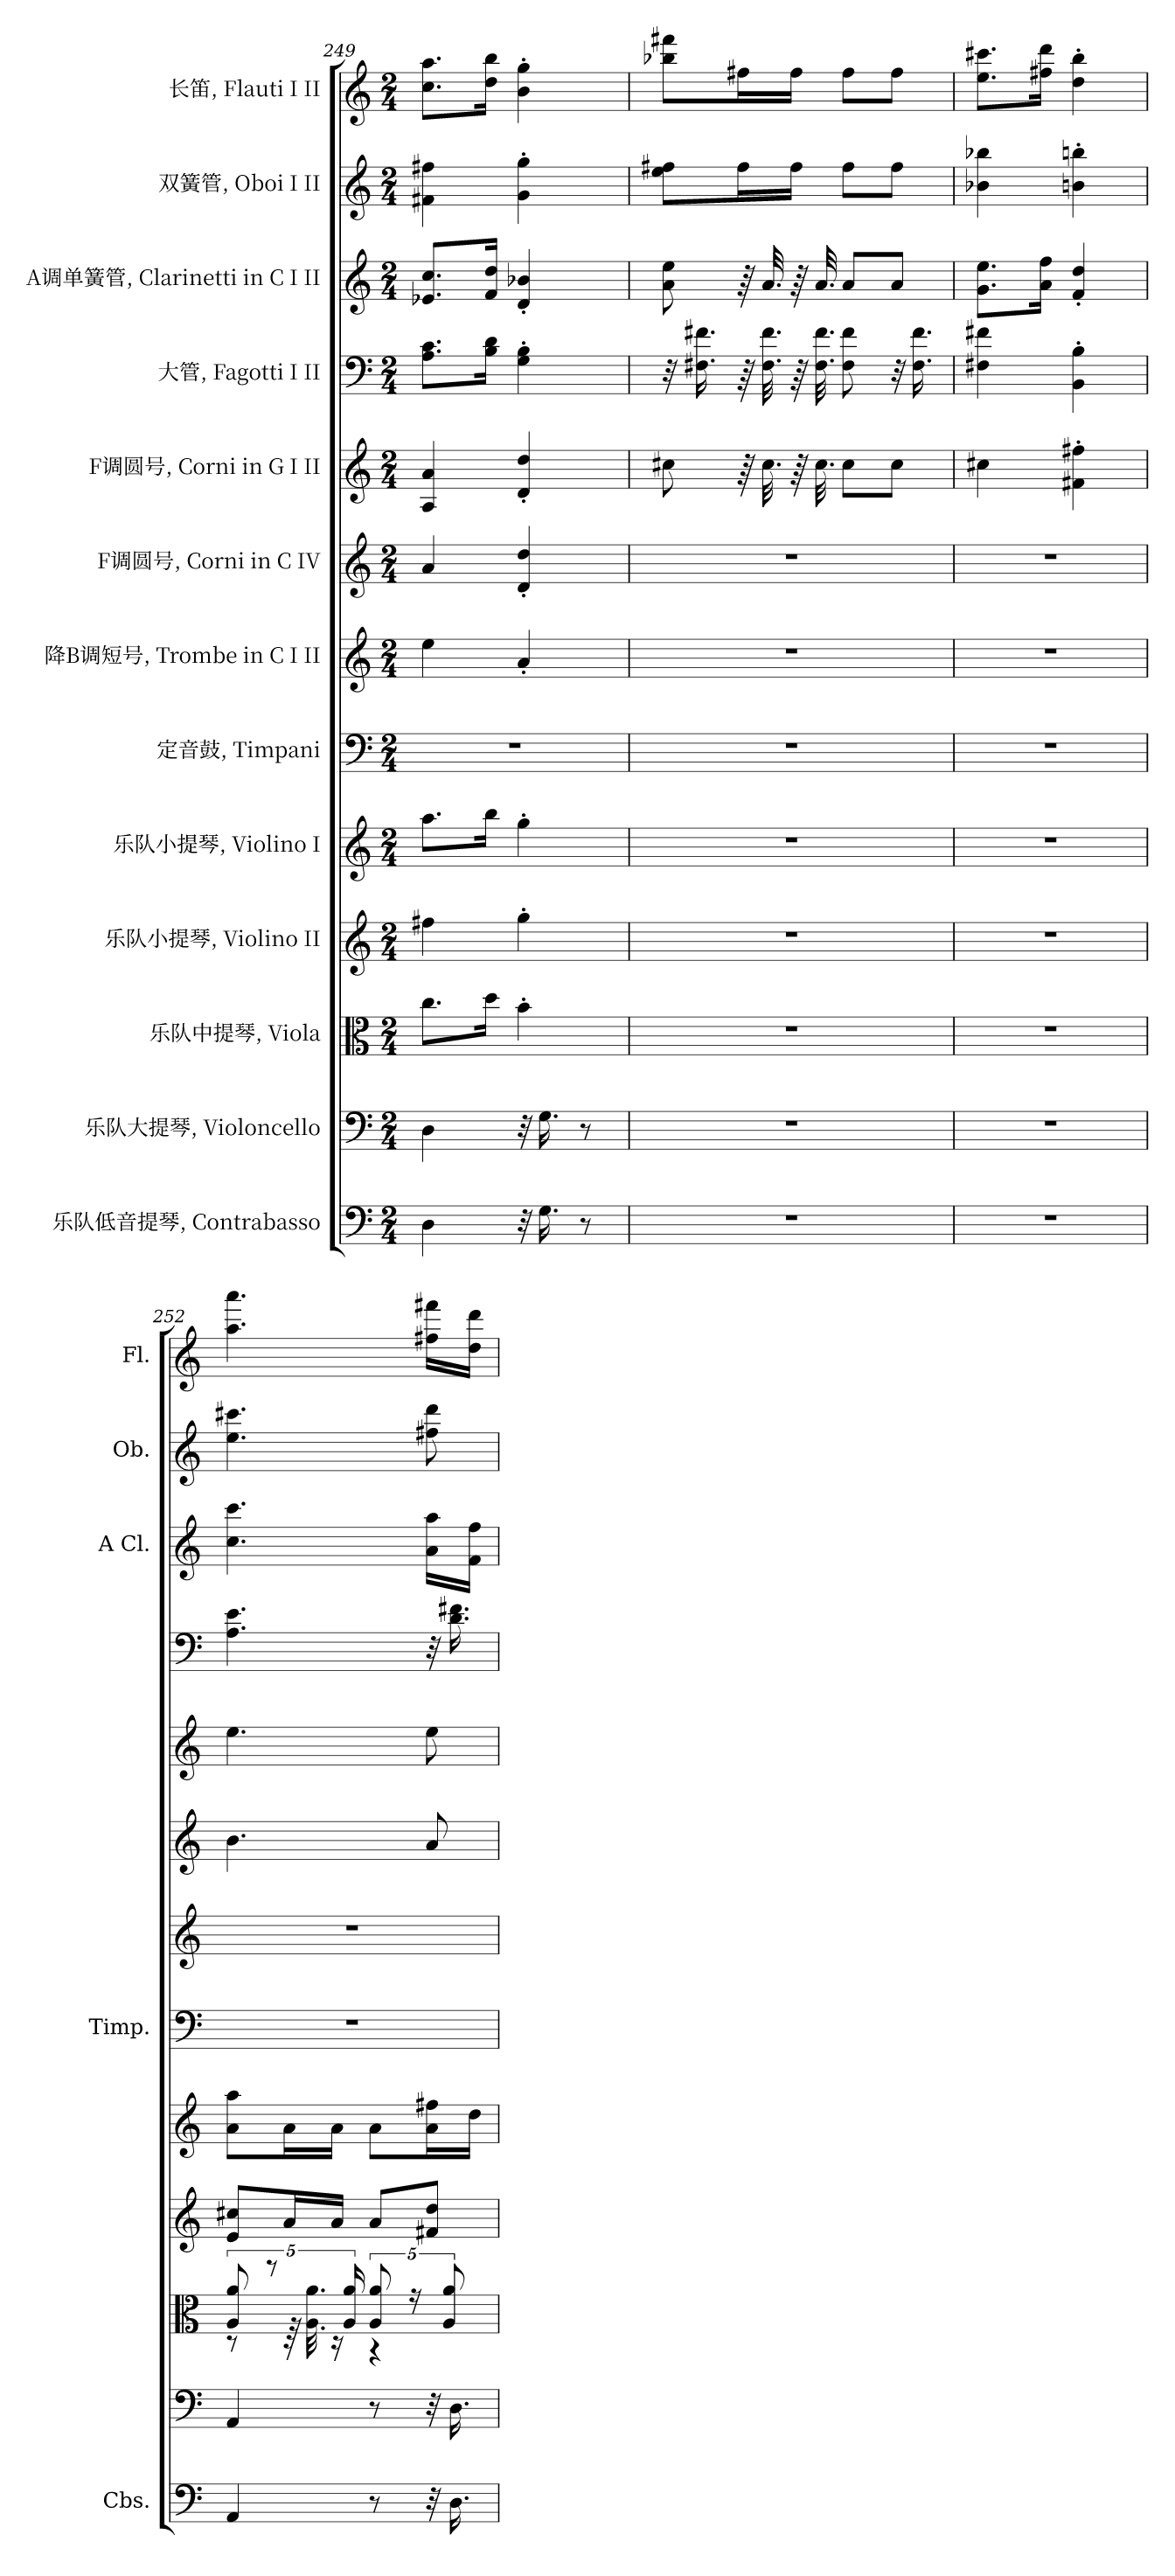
**kern	**kern	**kern	**kern	**kern	**kern	**kern	**kern	**kern	**kern	**kern	**kern	**kern
*part13	*part12	*part11	*part10	*part9	*part8	*part7	*part6	*part5	*part4	*part3	*part2	*part1
*staff13	*staff12	*staff11	*staff10	*staff9	*staff8	*staff7	*staff6	*staff5	*staff4	*staff3	*staff2	*staff1
*I"乐队低音提琴, Contrabasso	*I"乐队大提琴, Violoncello	*I"乐队中提琴, Viola	*I"乐队小提琴, Violino II	*I"乐队小提琴, Violino I	*I"定音鼓, Timpani	*I"降B调短号, Trombe in C I II	*I"F调圆号, Corni in C IV	*I"F调圆号, Corni in G I II	*I"大管, Fagotti I II	*I"A调单簧管, Clarinetti in C I II	*I"双簧管, Oboi I II	*I"长笛, Flauti I II
*I'Cbs.	*	*	*	*	*I'Timp.	*	*	*	*	*I'A Cl.	*I'Ob.	*I'Fl.
*clefF4	*clefF4	*clefC3	*clefG2	*clefG2	*clefF4	*clefG2	*clefG2	*clefG2	*clefF4	*clefG2	*clefG2	*clefG2
*ITrd7c12	*	*	*	*	*	*ITrd1c2	*ITrd4c7	*ITrd4c7	*	*ITrd2c3	*	*
*k[]	*k[]	*k[]	*k[]	*k[]	*k[]	*k[b-e-]	*k[b-]	*k[b-]	*k[]	*k[f#c#g#]	*k[]	*k[]
*M2/4	*M2/4	*M2/4	*M2/4	*M2/4	*M2/4	*M2/4	*M2/4	*M2/4	*M2/4	*M2/4	*M2/4	*M2/4
*MM128	*MM128	*MM128	*MM128	*MM128	*MM128	*MM128	*MM128	*MM128	*MM128	*MM128	*MM128	*MM128
=249	=249	=249	=249	=249	=249	=249	=249	=249	=249	=249	=249	=249
4DD\	4D\	8.cc\L	4ff#X\	8.aa\L	2r	4dd\	4d/	4D/ 4d/	8.A\ 8.c\L	8.cn/ 8.a/L	4f#X\ 4ff#X\	8.cc\ 8.aa\L
.	.	16dd\Jk	.	16bb\Jk	.	.	.	.	16B\ 16d\Jk	16d/ 16b/Jk	.	16dd\ 16bb\Jk
*	*	*	*	*	*	*	*	*	*	*	*	*MM135
32r	32r	4b'\	4gg'\	4gg'\	.	4g'/	4G/' 4g/'	4G/' 4g/'	4G\' 4B\'	4B/' 4gn/'	4g\' 4gg\'	4b\' 4gg\'
16.GG\	16.G\	.	.	.	.	.	.	.	.	.	.	.
8r	8r	.	.	.	.	.	.	.	.	.	.	.
!!LO:PB:g=z
=250	=250	=250	=250	=250	=250	=250	=250	=250	=250	=250	=250	=250
*	*	*	*	*	*	*	*	*	*	*	*	*MM128
2r	2r	2r	2r	2r	2r	2r	2r	8f#X\	32r	8f#\ 8cc#\	8ee\ 8ff#X\L	8bb-X\ 8fff#X\L
.	.	.	.	.	.	.	.	.	16.F#X\ 16.f#X\	.	.	.
.	.	.	.	.	.	.	.	64r	64r	64r	16ff#\L	16ff#X\L
.	.	.	.	.	.	.	.	32.f#\	32.F#\ 32.f#\	32.f#/	.	.
.	.	.	.	.	.	.	.	64r	64r	64r	16ff#\JJ	16ff#\JJ
.	.	.	.	.	.	.	.	32.f#\	32.F#\ 32.f#\	32.f#/	.	.
*	*	*	*	*	*	*	*	*	*	*	*	*MM135
.	.	.	.	.	.	.	.	8f#\L	8F#\ 8f#\	8f#/L	8ff#\L	8ff#\L
.	.	.	.	.	.	.	.	8f#\J	32r	8f#/J	8ff#\J	8ff#\J
.	.	.	.	.	.	.	.	.	16.F#\ 16.f#\	.	.	.
=251	=251	=251	=251	=251	=251	=251	=251	=251	=251	=251	=251	=251
*	*	*	*	*	*	*	*	*	*	*	*	*MM128
2r	2r	2r	2r	2r	2r	2r	2r	4f#X\	4F#X\ 4f#X\	8.e\ 8.cc#\L	4b-X\ 4bb-X\	8.ee\ 8.ccc#X\L
.	.	.	.	.	.	.	.	.	.	16f#\ 16dd\Jk	.	16ff#X\ 16ddd\Jk
*	*	*	*	*	*	*	*	*	*	*	*	*MM135
.	.	.	.	.	.	.	.	4Bn\' 4bn\'	4BB\' 4B\'	4d/' 4b/'	4bn\' 4bbn\'	4dd\' 4bb\'
=252	=252	=252	=252	=252	=252	=252	=252	=252	=252	=252	=252	=252
*	*	*	*	*	*	*	*	*	*	*	*	*MM128
*	*	*^	*	*	*	*	*	*	*	*	*	*
4AAA/	4AA/	10A/ 10a/	8r	8e/ 8cc#X/L	8a\ 8aa\L	2r	2r	4.e\	4.a\	4.A\ 4.e\	4.a\ 4.aa\	4.ee\ 4.ccc#X\	4.aa\ 4.aaa\
.	.	10r	.	.	.	.	.	.	.	.	.	.	.
.	.	.	64r	16a/L	16a\L	.	.	.	.	.	.	.	.
.	.	.	32.A\ 32.a\	.	.	.	.	.	.	.	.	.	.
.	.	.	16r	16a/JJ	16a\JJ	.	.	.	.	.	.	.	.
.	.	20A/ 20a/	.	.	.	.	.	.	.	.	.	.	.
8r	8r	10A/ 10a/	4r	8a/L	8a\L	.	.	.	.	.	.	.	.
.	.	20r	.	.	.	.	.	.	.	.	.	.	.
32r	32r	.	.	8f#X/ 8dd/J	16a\ 16ff#X\L	.	.	8d/	8a\	32r	16f#\ 16ff#\LL	8ff#X\ 8ddd\	16ff#X\ 16fff#X\LL
.	.	10A/ 10a/	.	.	.	.	.	.	.	.	.	.	.
16.DD\	16.D\	.	.	.	.	.	.	.	.	16.d\ 16.f#X\	.	.	.
.	.	.	.	.	16dd\JJ	.	.	.	.	.	16d\ 16dd\JJ	.	16dd\ 16ddd\JJ
*	*	*v	*v	*	*	*	*	*	*	*	*	*	*
=	=	=	=	=	=	=	=	=	=	=	=	=
*-	*-	*-	*-	*-	*-	*-	*-	*-	*-	*-	*-	*-
